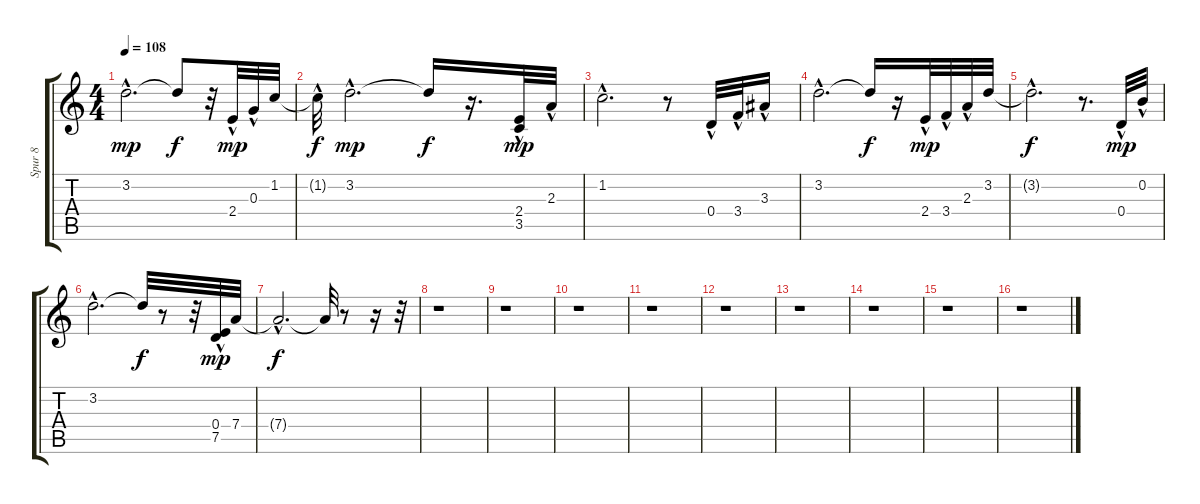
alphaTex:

\track ("Spur 8" "Spur 8") {instrument electricguitarclean}
\staff {score tabs}
\tuning (E4 B3 G3 D3 A2 E2) {hide}
\ts (4 4)
\tempo 108
\clef g2
\ks c
3.2{hac}.2{d dy mp} 3.2{t}.8{dy f} r.32 2.4{hac}.32{dy mp} 0.3{hac}.32 1.2.32 |
1.2{hac t}.32{dy f} 3.2{hac}.2{d dy mp} 3.2{t}.16{dy f} r.16{d} (2.4{hac} 3.5{hac}).32{dy mp} 2.3{hac}.32 |
1.2{hac}.2{d} r.8 0.4{hac}.32 3.4{hac}.32 3.3{hac}.16 |
3.2{hac}.2{d} 3.2{t}.16{dy f} r.16 2.4{hac}.32{dy mp} 3.4{hac}.32 2.3{hac}.32 3.2.32 |
3.2{hac t}.2{d dy f} r.8{d} 0.4{hac}.32{dy mp} 0.2{hac}.32 |
3.2{hac}.2{d} 3.2{t}.32{dy f} r.8 r.32 (0.4{hac} 7.5{hac}).32{dy mp} 7.4.32 |
7.4{hac t}.2{d dy f} 7.4{t}.32 r.8 r.16 r.32 |
r.1 |
r.1 |
r.1 |
r.1 |
r.1 |
r.1 |
r.1 |
r.1 |
r.1
